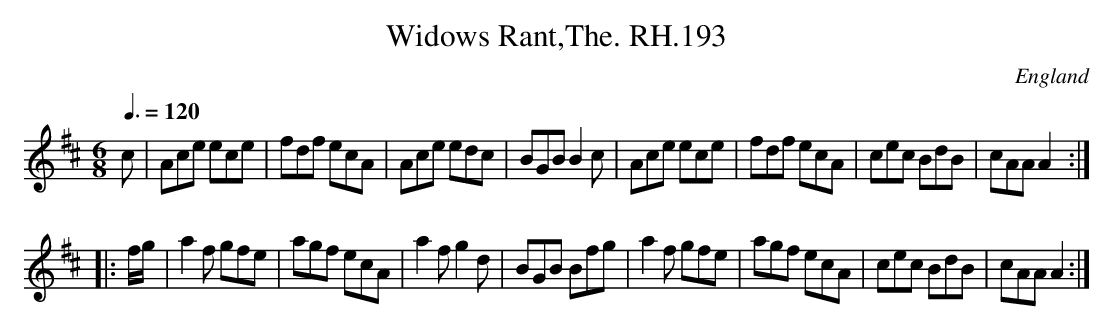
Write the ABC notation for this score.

X:1
T:Widows Rant,The. RH.193
L:1/8
M:6/8
O:England
Q:3/8=120
K:D
c|Ace ece|fdf ecA|Ace edc|BGB B2c|\
Ace ece|fdf ecA|cec BdB|cAA A2:|!
|:f/g/|a2f gfe|agf ecA|a2f g2d|BGB Bfg|\
a2f gfe|agf ecA|cec BdB|cAA A2:|
